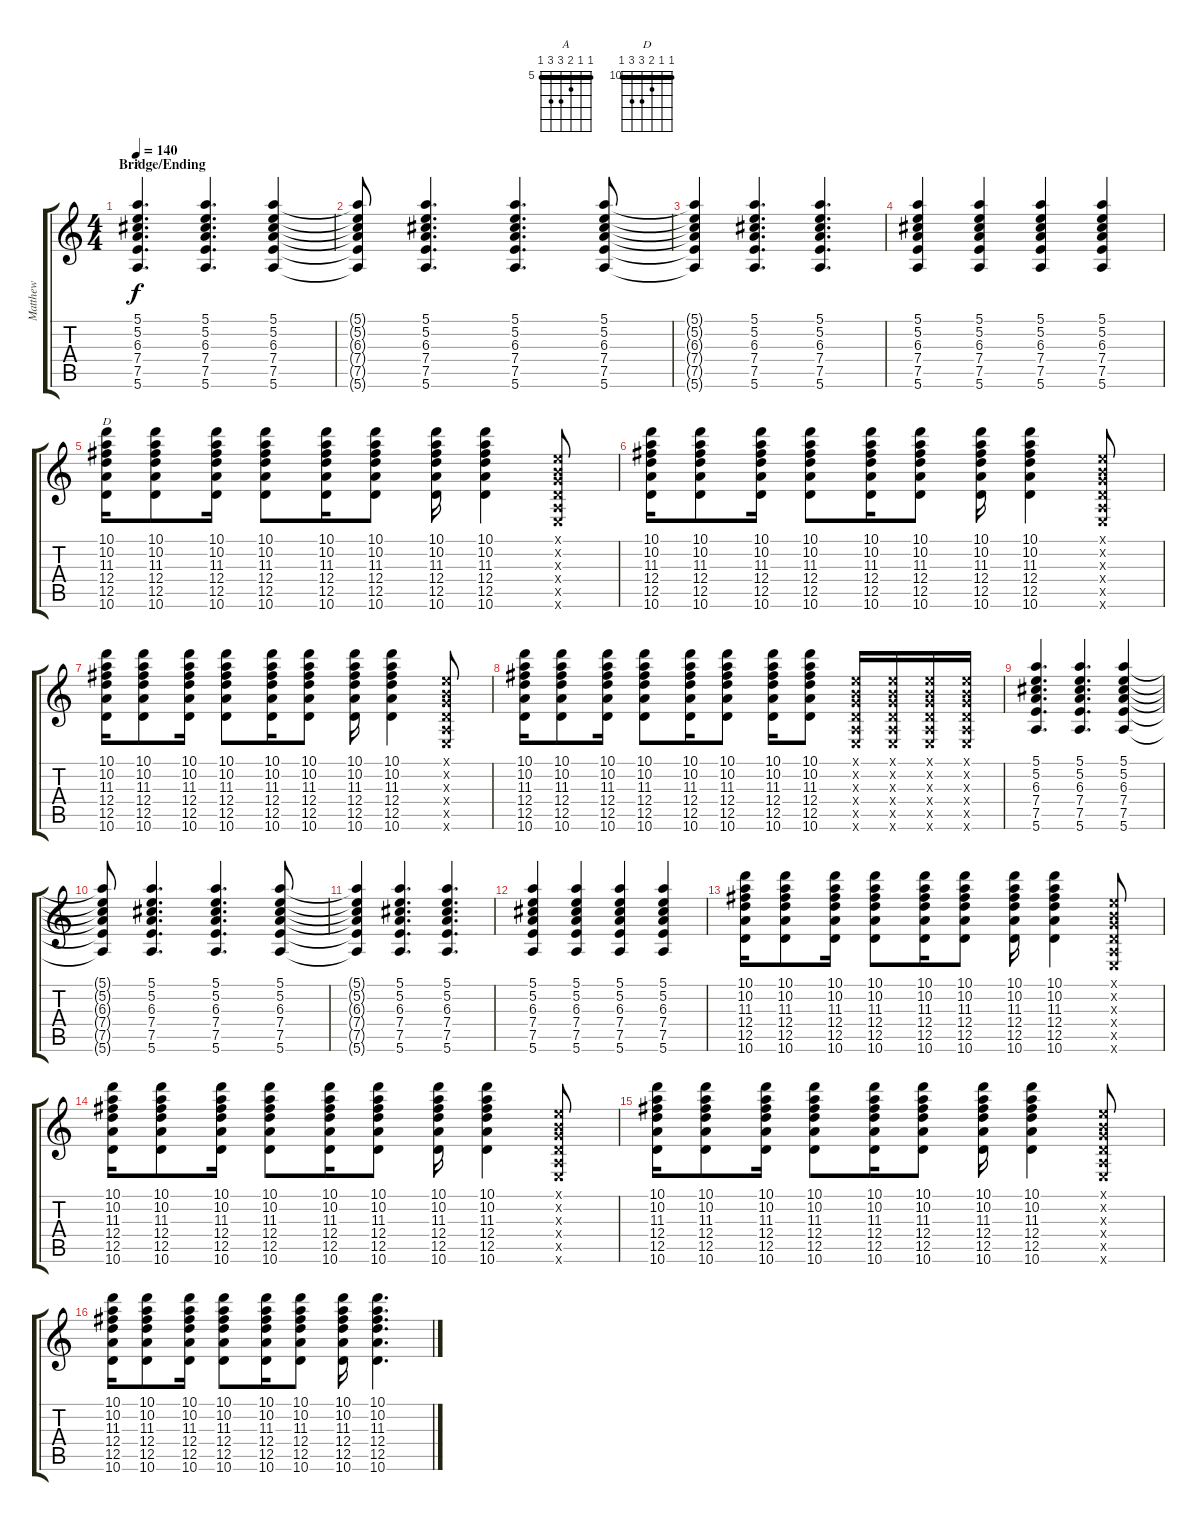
\track ("Matthew" "Matthew") {instrument electricguitarclean}
\staff {score tabs}
\tuning (E4 B3 G3 D3 A2 E2) {hide}
\chord ("A" 5 5 6 7 7 5) {firstfret 5 barre 5}
\chord ("D" 10 10 11 12 12 10) {firstfret 10 barre 10}
\ts (4 4)
\section ("" "Bridge/Ending")
\tempo 140
\clef g2
\ks c
(5.1 5.2 6.3 7.4 7.5 5.6).4{d ch "A" dy f} (5.1 5.2 6.3 7.4 7.5 5.6).4{d} (5.1 5.2 6.3 7.4 7.5 5.6).4 |
(5.1{t} 5.2{t} 6.3{t} 7.4{t} 7.5{t} 5.6{t}).8 (5.1 5.2 6.3 7.4 7.5 5.6).4{d} (5.1 5.2 6.3 7.4 7.5 5.6).4{d} (5.1 5.2 6.3 7.4 7.5 5.6).8 |
(5.1{t} 5.2{t} 6.3{t} 7.4{t} 7.5{t} 5.6{t}).4 (5.1 5.2 6.3 7.4 7.5 5.6).4{d} (5.1 5.2 6.3 7.4 7.5 5.6).4{d} |
(5.1 5.2 6.3 7.4 7.5 5.6).4 (5.1 5.2 6.3 7.4 7.5 5.6).4 (5.1 5.2 6.3 7.4 7.5 5.6).4 (5.1 5.2 6.3 7.4 7.5 5.6).4 |
(10.1 10.2 11.3 12.4 12.5 10.6).16{ch "D"} (10.1 10.2 11.3 12.4 12.5 10.6).8 (10.1 10.2 11.3 12.4 12.5 10.6).16 (10.1 10.2 11.3 12.4 12.5 10.6).8 (10.1 10.2 11.3 12.4 12.5 10.6).16 (10.1 10.2 11.3 12.4 12.5 10.6).8 (10.1 10.2 11.3 12.4 12.5 10.6).16 (10.1 10.2 11.3 12.4 12.5 10.6).4 (0.1{x} 0.2{x} 0.3{x} 0.4{x} 0.5{x} 0.6{x}).8 |
(10.1 10.2 11.3 12.4 12.5 10.6).16 (10.1 10.2 11.3 12.4 12.5 10.6).8 (10.1 10.2 11.3 12.4 12.5 10.6).16 (10.1 10.2 11.3 12.4 12.5 10.6).8 (10.1 10.2 11.3 12.4 12.5 10.6).16 (10.1 10.2 11.3 12.4 12.5 10.6).8 (10.1 10.2 11.3 12.4 12.5 10.6).16 (10.1 10.2 11.3 12.4 12.5 10.6).4 (0.1{x} 0.2{x} 0.3{x} 0.4{x} 0.5{x} 0.6{x}).8 |
(10.1 10.2 11.3 12.4 12.5 10.6).16 (10.1 10.2 11.3 12.4 12.5 10.6).8 (10.1 10.2 11.3 12.4 12.5 10.6).16 (10.1 10.2 11.3 12.4 12.5 10.6).8 (10.1 10.2 11.3 12.4 12.5 10.6).16 (10.1 10.2 11.3 12.4 12.5 10.6).8 (10.1 10.2 11.3 12.4 12.5 10.6).16 (10.1 10.2 11.3 12.4 12.5 10.6).4 (0.1{x} 0.2{x} 0.3{x} 0.4{x} 0.5{x} 0.6{x}).8 |
(10.1 10.2 11.3 12.4 12.5 10.6).16 (10.1 10.2 11.3 12.4 12.5 10.6).8 (10.1 10.2 11.3 12.4 12.5 10.6).16 (10.1 10.2 11.3 12.4 12.5 10.6).8 (10.1 10.2 11.3 12.4 12.5 10.6).16 (10.1 10.2 11.3 12.4 12.5 10.6).8 (10.1 10.2 11.3 12.4 12.5 10.6).16 (10.1 10.2 11.3 12.4 12.5 10.6).8 (0.1{x} 0.2{x} 0.3{x} 0.4{x} 0.5{x} 0.6{x}).16 (0.1{x} 0.2{x} 0.3{x} 0.4{x} 0.5{x} 0.6{x}).16 (0.1{x} 0.2{x} 0.3{x} 0.4{x} 0.5{x} 0.6{x}).16 (0.1{x} 0.2{x} 0.3{x} 0.4{x} 0.5{x} 0.6{x}).16 |
(5.1 5.2 6.3 7.4 7.5 5.6).4{d} (5.1 5.2 6.3 7.4 7.5 5.6).4{d} (5.1 5.2 6.3 7.4 7.5 5.6).4 |
(5.1{t} 5.2{t} 6.3{t} 7.4{t} 7.5{t} 5.6{t}).8 (5.1 5.2 6.3 7.4 7.5 5.6).4{d} (5.1 5.2 6.3 7.4 7.5 5.6).4{d} (5.1 5.2 6.3 7.4 7.5 5.6).8 |
(5.1{t} 5.2{t} 6.3{t} 7.4{t} 7.5{t} 5.6{t}).4 (5.1 5.2 6.3 7.4 7.5 5.6).4{d} (5.1 5.2 6.3 7.4 7.5 5.6).4{d} |
(5.1 5.2 6.3 7.4 7.5 5.6).4 (5.1 5.2 6.3 7.4 7.5 5.6).4 (5.1 5.2 6.3 7.4 7.5 5.6).4 (5.1 5.2 6.3 7.4 7.5 5.6).4 |
(10.1 10.2 11.3 12.4 12.5 10.6).16 (10.1 10.2 11.3 12.4 12.5 10.6).8 (10.1 10.2 11.3 12.4 12.5 10.6).16 (10.1 10.2 11.3 12.4 12.5 10.6).8 (10.1 10.2 11.3 12.4 12.5 10.6).16 (10.1 10.2 11.3 12.4 12.5 10.6).8 (10.1 10.2 11.3 12.4 12.5 10.6).16 (10.1 10.2 11.3 12.4 12.5 10.6).4 (0.1{x} 0.2{x} 0.3{x} 0.4{x} 0.5{x} 0.6{x}).8 |
(10.1 10.2 11.3 12.4 12.5 10.6).16 (10.1 10.2 11.3 12.4 12.5 10.6).8 (10.1 10.2 11.3 12.4 12.5 10.6).16 (10.1 10.2 11.3 12.4 12.5 10.6).8 (10.1 10.2 11.3 12.4 12.5 10.6).16 (10.1 10.2 11.3 12.4 12.5 10.6).8 (10.1 10.2 11.3 12.4 12.5 10.6).16 (10.1 10.2 11.3 12.4 12.5 10.6).4 (0.1{x} 0.2{x} 0.3{x} 0.4{x} 0.5{x} 0.6{x}).8 |
(10.1 10.2 11.3 12.4 12.5 10.6).16 (10.1 10.2 11.3 12.4 12.5 10.6).8 (10.1 10.2 11.3 12.4 12.5 10.6).16 (10.1 10.2 11.3 12.4 12.5 10.6).8 (10.1 10.2 11.3 12.4 12.5 10.6).16 (10.1 10.2 11.3 12.4 12.5 10.6).8 (10.1 10.2 11.3 12.4 12.5 10.6).16 (10.1 10.2 11.3 12.4 12.5 10.6).4 (0.1{x} 0.2{x} 0.3{x} 0.4{x} 0.5{x} 0.6{x}).8 |
(10.1 10.2 11.3 12.4 12.5 10.6).16 (10.1 10.2 11.3 12.4 12.5 10.6).8 (10.1 10.2 11.3 12.4 12.5 10.6).16 (10.1 10.2 11.3 12.4 12.5 10.6).8 (10.1 10.2 11.3 12.4 12.5 10.6).16 (10.1 10.2 11.3 12.4 12.5 10.6).8 (10.1 10.2 11.3 12.4 12.5 10.6).16 (10.1 10.2 11.3 12.4 12.5 10.6).4{d}
